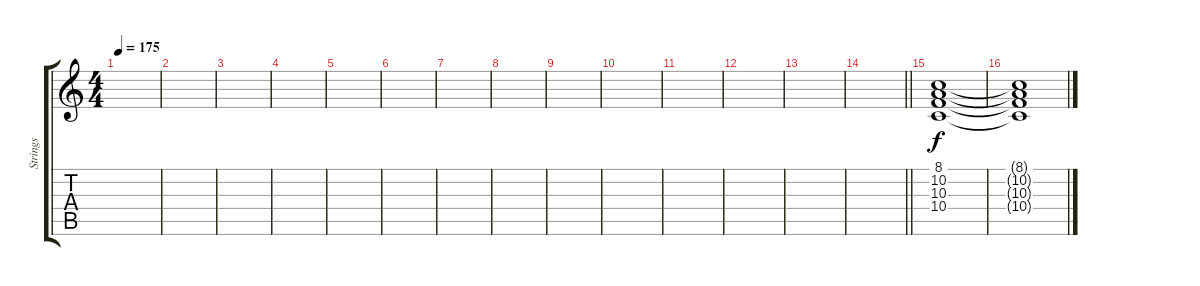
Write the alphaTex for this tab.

\track ("Strings" "Strings") {instrument synthstrings2}
\staff {score tabs}
\tuning (E4 B3 G3 D3 A2 E2) {hide}
\ts (4 4)
\tempo 175
\clef g2
\ks c
|
|
|
|
|
|
|
|
|
|
|
|
|
\barLineRight lightlight
|
(8.1 10.2 10.3 10.4).1 |
(8.1{t} 10.2{t} 10.3{t} 10.4{t}).1
